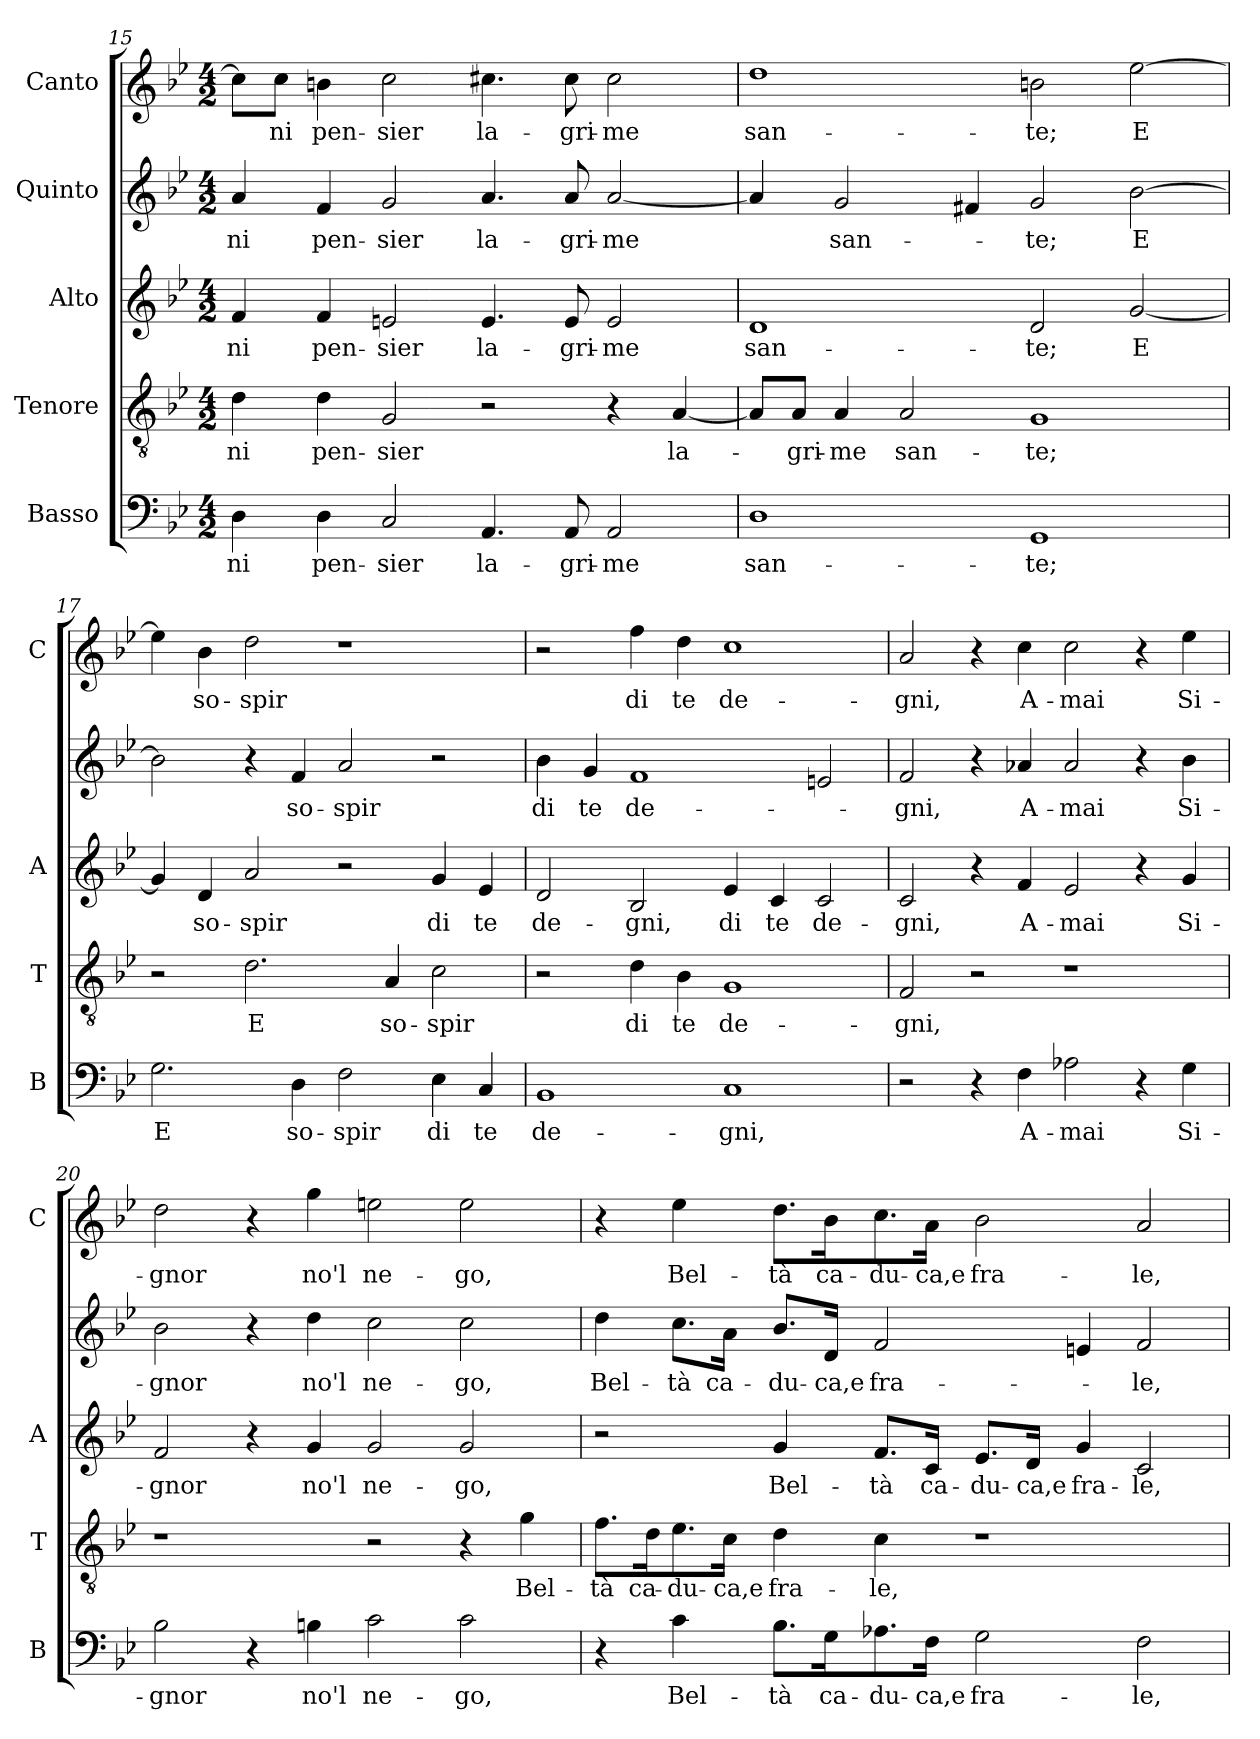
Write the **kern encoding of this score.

**kern	**text	**kern	**text	**kern	**text	**kern	**text	**kern	**text
*part5	*part5	*part4	*part4	*part3	*part3	*part2	*part2	*part1	*part1
*staff5	*staff5	*staff4	*staff4	*staff3	*staff3	*staff2	*staff2	*staff1	*staff1
*I"Basso	*	*I"Tenore	*	*I"Alto	*	*I"Quinto	*	*I"Canto	*
*I'B	*	*I'T	*	*I'A	*	*	*	*I'C	*
*clefF4	*	*clefGv2	*	*clefG2	*	*clefG2	*	*clefG2	*
*k[b-e-]	*	*k[b-e-]	*	*k[b-e-]	*	*k[b-e-]	*	*k[b-e-]	*
*B-:	*	*B-:	*	*B-:	*	*B-:	*	*B-:	*
*M4/2	*	*M4/2	*	*M4/2	*	*M4/2	*	*M4/2	*
=15	=15	=15	=15	=15	=15	=15	=15	=15	=15
!	!LO:LY:b	!	!LO:LY:b	!	!LO:LY:b	!	!LO:LY:b	!	!
4D\	-ni	4d\	-ni	4f/	-ni	4a/	-ni	8cc\L]	.
!	!	!	!	!	!	!	!	!	!LO:LY:b
.	.	.	.	.	.	.	.	8cc\J	-ni
!	!LO:LY:b	!	!LO:LY:b	!	!LO:LY:b	!	!LO:LY:b	!	!LO:LY:b
4D\	pen-	4d\	pen-	4f/	pen-	4f/	pen-	4bn\	pen-
!	!LO:LY:b	!	!LO:LY:b	!	!LO:LY:b	!	!LO:LY:b	!	!LO:LY:b
2C/	-sier	2G/	-sier	2en/	-sier	2g/	-sier	2cc\	-sier
!	!LO:LY:b	!	!	!	!LO:LY:b	!	!LO:LY:b	!	!LO:LY:b
4.AA/	la-	2r	.	4.e/	la-	4.a/	la-	4.cc#X\	la-
!	!LO:LY:b	!	!	!	!LO:LY:b	!	!LO:LY:b	!	!LO:LY:b
8AA/	-gri-	.	.	8e/	-gri-	8a/	-gri-	8cc#\	-gri-
!	!LO:LY:b	!	!	!	!LO:LY:b	!	!LO:LY:b	!	!LO:LY:b
2AA/	-me	4r	.	2e/	-me	[2a/	-me	2cc#\	-me
!	!	!	!LO:LY:b	!	!	!	!	!	!
.	.	[4A/	la-	.	.	.	.	.	.
=16	=16	=16	=16	=16	=16	=16	=16	=16	=16
!	!LO:LY:b	!	!	!	!LO:LY:b	!	!	!	!LO:LY:b
1D	san-	8A/L]	.	1d	san-	4a/]	.	1dd	san-
!	!	!	!LO:LY:b	!	!	!	!	!	!
.	.	8A/J	-gri-	.	.	.	.	.	.
!	!	!	!LO:LY:b	!	!	!	!LO:LY:b	!	!
.	.	4A/	-me	.	.	2g/	san-	.	.
!	!	!	!LO:LY:b	!	!	!	!	!	!
.	.	2A/	san-	.	.	.	.	.	.
.	.	.	.	.	.	4f#X/	.	.	.
!	!LO:LY:b	!	!LO:LY:b	!	!LO:LY:b	!	!LO:LY:b	!	!LO:LY:b
1GG	-te;	1G	-te;	2d/	-te;	2g/	-te;	2bn\	-te;
!	!	!	!	!	!LO:LY:b	!	!LO:LY:b	!	!LO:LY:b
.	.	.	.	[2g/	E	[2b-\	E	[2ee-\	E
=17	=17	=17	=17	=17	=17	=17	=17	=17	=17
!	!LO:LY:b	!	!	!	!	!	!	!	!
2.G\	E	2r	.	4g/]	.	2b-\]	.	4ee-\]	.
!	!	!	!	!	!LO:LY:b	!	!	!	!LO:LY:b
.	.	.	.	4d/	so-	.	.	4b-\	so-
!	!	!	!LO:LY:b	!	!LO:LY:b	!	!	!	!LO:LY:b
.	.	2.d\	E	2a/	-spir	4r	.	2dd\	-spir
!	!LO:LY:b	!	!	!	!	!	!LO:LY:b	!	!
4D\	so-	.	.	.	.	4f/	so-	.	.
!	!LO:LY:b	!	!	!	!	!	!LO:LY:b	!	!
2F\	-spir	.	.	2r	.	2a/	-spir	1r	.
!	!	!	!LO:LY:b	!	!	!	!	!	!
.	.	4A/	so-	.	.	.	.	.	.
!	!LO:LY:b	!	!LO:LY:b	!	!LO:LY:b	!	!	!	!
4E-\	di	2c\	-spir	4g/	di	2r	.	.	.
!	!LO:LY:b	!	!	!	!LO:LY:b	!	!	!	!
4C/	te	.	.	4e-/	te	.	.	.	.
!!LO:LB:g=z
=18	=18	=18	=18	=18	=18	=18	=18	=18	=18
!	!LO:LY:b	!	!	!	!LO:LY:b	!	!LO:LY:b	!	!
1BB-	de-	2r	.	2d/	de-	4b-\	di	2r	.
!	!	!	!	!	!	!	!LO:LY:b	!	!
.	.	.	.	.	.	4g/	te	.	.
!	!	!	!LO:LY:b	!	!LO:LY:b	!	!LO:LY:b	!	!LO:LY:b
.	.	4d\	di	2B-/	-gni,	1f	de-	4ff\	di
!	!	!	!LO:LY:b	!	!	!	!	!	!LO:LY:b
.	.	4B-\	te	.	.	.	.	4dd\	te
!	!LO:LY:b	!	!LO:LY:b	!	!LO:LY:b	!	!	!	!LO:LY:b
1C	-gni,	1G	de-	4e-/	di	.	.	1cc	de-
!	!	!	!	!	!LO:LY:b	!	!	!	!
.	.	.	.	4c/	te	.	.	.	.
!	!	!	!	!	!LO:LY:b	!	!	!	!
.	.	.	.	2c/	de-	2en/	.	.	.
=19	=19	=19	=19	=19	=19	=19	=19	=19	=19
!	!	!	!LO:LY:b	!	!LO:LY:b	!	!LO:LY:b	!	!LO:LY:b
2r	.	2F/	-gni,	2c/	-gni,	2f/	-gni,	2a/	-gni,
4r	.	2r	.	4r	.	4r	.	4r	.
!	!LO:LY:b	!	!	!	!LO:LY:b	!	!LO:LY:b	!	!LO:LY:b
4F\	A-	.	.	4f/	A-	4a-X/	A-	4cc\	A-
!	!LO:LY:b	!	!	!	!LO:LY:b	!	!LO:LY:b	!	!LO:LY:b
2A-X\	-mai	1r	.	2e-/	-mai	2a-/	-mai	2cc\	-mai
4r	.	.	.	4r	.	4r	.	4r	.
!	!LO:LY:b	!	!	!	!LO:LY:b	!	!LO:LY:b	!	!LO:LY:b
4G\	Si-	.	.	4g/	Si-	4b-\	Si-	4ee-\	Si-
=20	=20	=20	=20	=20	=20	=20	=20	=20	=20
!	!LO:LY:b	!	!	!	!LO:LY:b	!	!LO:LY:b	!	!LO:LY:b
2B-\	-gnor	1r	.	2f/	-gnor	2b-\	-gnor	2dd\	-gnor
4r	.	.	.	4r	.	4r	.	4r	.
!	!LO:LY:b	!	!	!	!LO:LY:b	!	!LO:LY:b	!	!LO:LY:b
4Bn\	no'l	.	.	4g/	no'l	4dd\	no'l	4gg\	no'l
!	!LO:LY:b	!	!	!	!LO:LY:b	!	!LO:LY:b	!	!LO:LY:b
2c\	ne-	2r	.	2g/	ne-	2cc\	ne-	2een\	ne-
!	!LO:LY:b	!	!	!	!LO:LY:b	!	!LO:LY:b	!	!LO:LY:b
2c\	-go,	4r	.	2g/	-go,	2cc\	-go,	2ee\	-go,
!	!	!	!LO:LY:b	!	!	!	!	!	!
.	.	4g\	Bel-	.	.	.	.	.	.
!!LO:PB:g=z
=21	=21	=21	=21	=21	=21	=21	=21	=21	=21
!	!	!	!LO:LY:b	!	!	!	!LO:LY:b	!	!
4r	.	8.f\L	-tà	2r	.	4dd\	Bel-	4r	.
!	!	!	!LO:LY:b	!	!	!	!	!	!
.	.	16d\K	ca-	.	.	.	.	.	.
!	!LO:LY:b	!	!LO:LY:b	!	!	!	!LO:LY:b	!	!LO:LY:b
4c\	Bel-	8.e-\	-du-	.	.	8.cc\L	-tà	4ee-\	Bel-
!	!	!	!LO:LY:b	!	!	!	!LO:LY:b	!	!
.	.	16c\Jk	-ca,e	.	.	16a\Jk	ca-	.	.
!	!LO:LY:b	!	!LO:LY:b	!	!LO:LY:b	!	!LO:LY:b	!	!LO:LY:b
8.B-\L	-tà	4d\	fra-	4g/	Bel-	8.b-/L	-du-	8.dd\L	-tà
!	!LO:LY:b	!	!	!	!	!	!LO:LY:b	!	!LO:LY:b
16G\K	ca-	.	.	.	.	16d/Jk	-ca,e	16b-\K	ca-
!	!LO:LY:b	!	!LO:LY:b	!	!LO:LY:b	!	!LO:LY:b	!	!LO:LY:b
8.A-X\	-du-	4c\	-le,	8.f/L	-tà	2f/	fra-	8.cc\	-du-
!	!LO:LY:b	!	!	!	!LO:LY:b	!	!	!	!LO:LY:b
16F\Jk	-ca,e	.	.	16c/Jk	ca-	.	.	16a\Jk	-ca,e
!	!LO:LY:b	!	!	!	!LO:LY:b	!	!	!	!LO:LY:b
2G\	fra-	1r	.	8.e-/L	-du-	.	.	2b-\	fra-
!	!	!	!	!	!LO:LY:b	!	!	!	!
.	.	.	.	16d/Jk	-ca,e	.	.	.	.
!	!	!	!	!	!LO:LY:b	!	!	!	!
.	.	.	.	4g/	fra-	4en/	.	.	.
!	!LO:LY:b	!	!	!	!LO:LY:b	!	!LO:LY:b	!	!LO:LY:b
2F\	-le,	.	.	2c/	-le,	2f/	-le,	2a/	-le,
=	=	=	=	=	=	=	=	=	=
*-	*-	*-	*-	*-	*-	*-	*-	*-	*-
